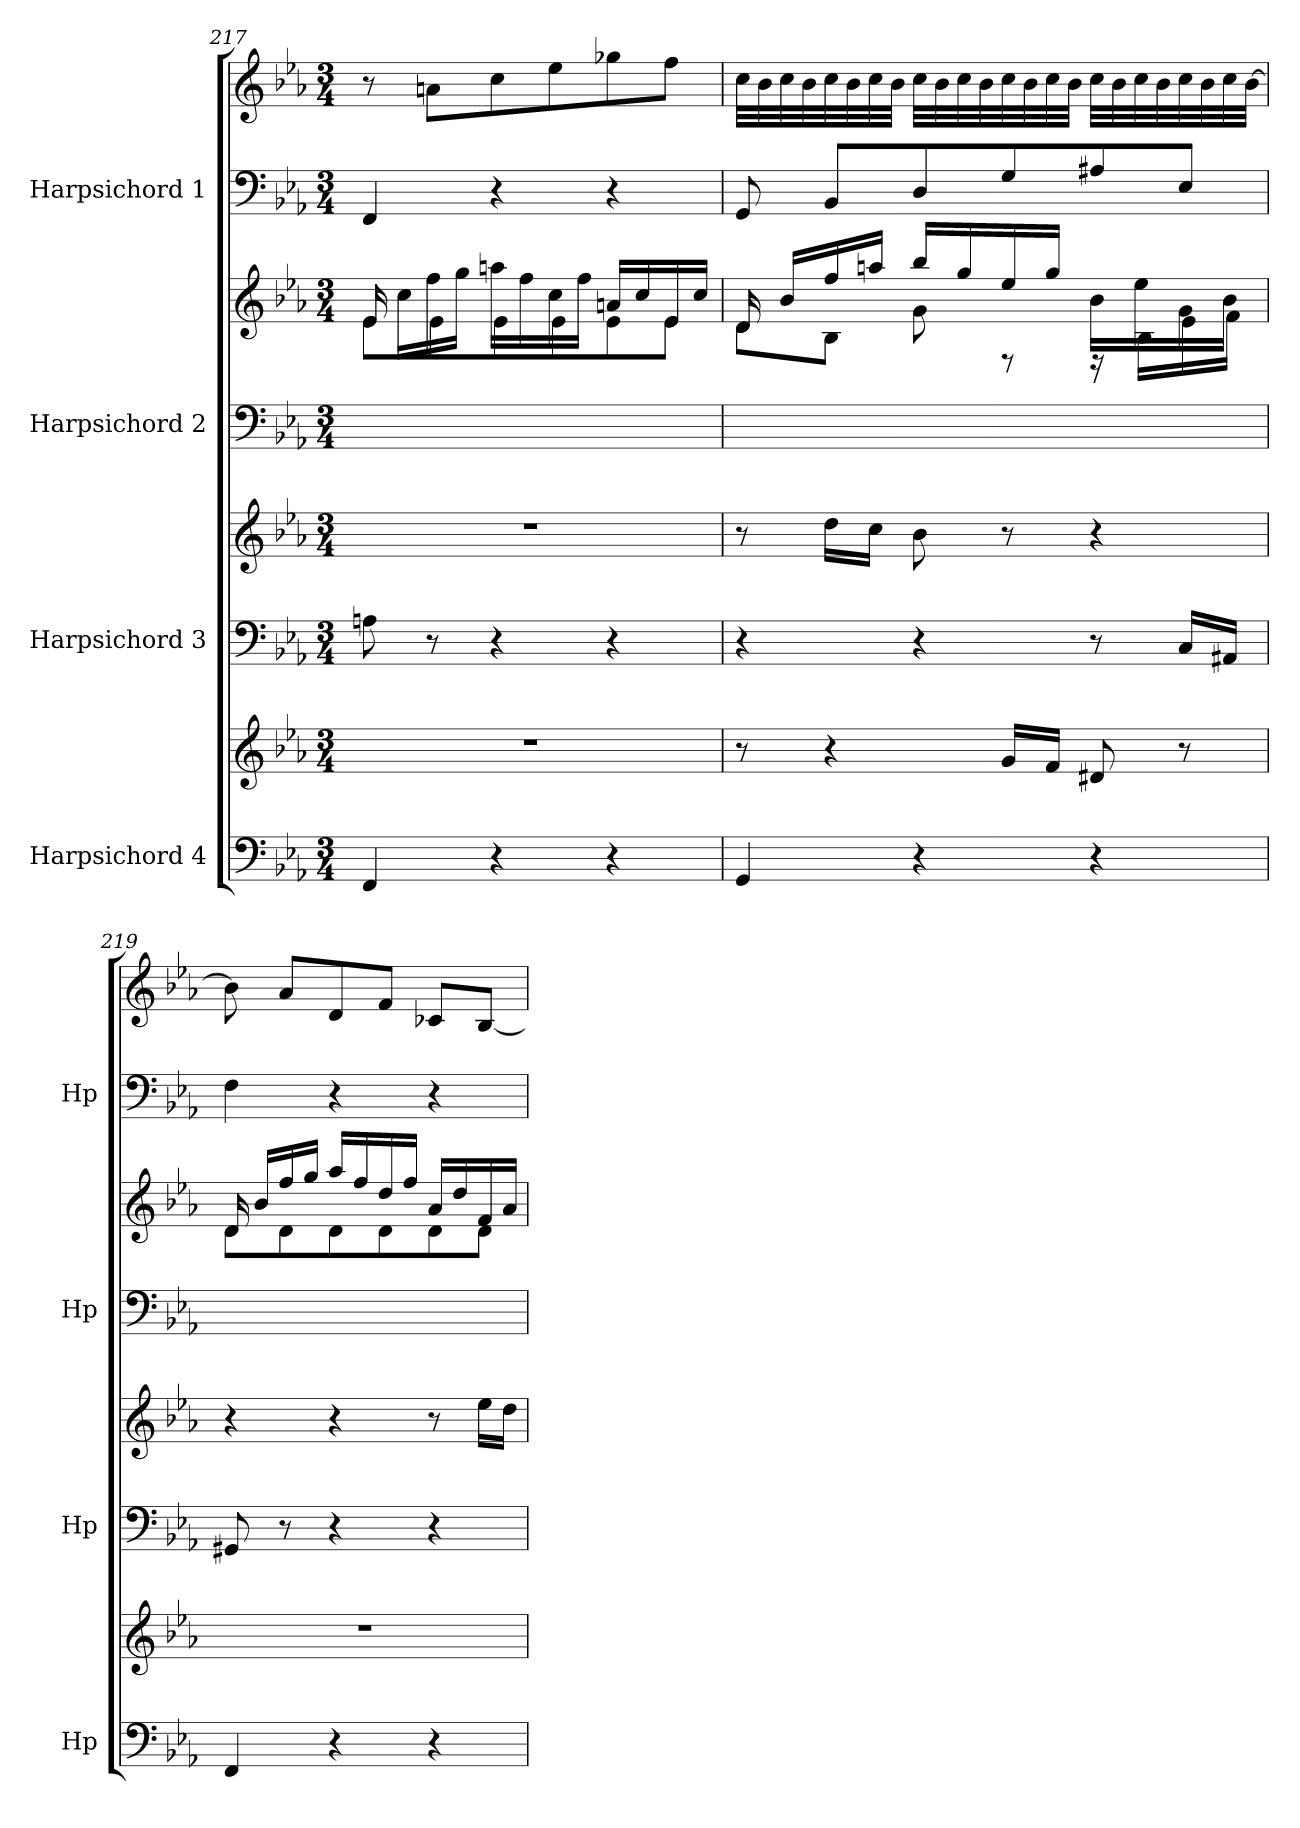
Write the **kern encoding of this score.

**kern	**kern	**kern	**kern	**kern	**kern	**kern	**kern
*part4	*part4	*part3	*part3	*part2	*part2	*part1	*part1
*staff8	*staff7	*staff6	*staff5	*staff4	*staff3	*staff2	*staff1
*I"Harpsichord 4	*	*I"Harpsichord 3	*	*I"Harpsichord 2	*	*I"Harpsichord 1	*
*I'Hp	*	*I'Hp	*	*I'Hp	*	*I'Hp	*
!!LO:PB:g=z
*clefF4	*clefG2	*clefF4	*clefG2	*clefF4	*clefG2	*clefF4	*clefG2
*k[b-e-a-]	*k[b-e-a-]	*k[b-e-a-]	*k[b-e-a-]	*k[b-e-a-]	*k[b-e-a-]	*k[b-e-a-]	*k[b-e-a-]
*M3/4	*M3/4	*M3/4	*M3/4	*M3/4	*M3/4	*M3/4	*M3/4
=217	=217	=217	=217	=217	=217	=217	=217
*	*	*	*	*	*^	*	*
4FF/	2.r	8An\	2.r	2.ryy	16e-/	8e-\L	4FF/	8r
.	.	.	.	.	16cc\LL	.	.	.
.	.	8r	.	.	16ff\	8e-\	.	8an\L
.	.	.	.	.	16gg\JJ	.	.	.
4r	.	4r	.	.	16aan\LL	8e-\	4r	8cc\
.	.	.	.	.	16ff\	.	.	.
.	.	.	.	.	16cc\	8e-\	.	8ee-\
.	.	.	.	.	16ff\JJ	.	.	.
4r	.	4r	.	.	16an/LL	8e-\	4r	8gg-X\
.	.	.	.	.	16cc/	.	.	.
.	.	.	.	.	16e-/	8e-\J	.	8ff\J
.	.	.	.	.	16cc/JJ	.	.	.
=218	=218	=218	=218	=218	=218	=218	=218	=218
4GG/	8r	4r	8r	4.ryy	16d/	8d\L	8GG/	32cc\LLL
.	.	.	.	.	.	.	.	32b-\
.	.	.	.	.	16b-/LL	.	.	32cc\
.	.	.	.	.	.	.	.	32b-\
.	4r	.	16dd\LL	.	16ff/	8B-\J	8BB-/L	32cc\
.	.	.	.	.	.	.	.	32b-\
.	.	.	16cc\JJ	.	16aan/JJ	.	.	32cc\
.	.	.	.	.	.	.	.	32b-\JJJ
4r	.	4r	8b-\	.	16bb-/LL	8g\	8D/	32cc\LLL
.	.	.	.	.	.	.	.	32b-\
.	.	.	.	.	16gg/	.	.	32cc\
.	.	.	.	.	.	.	.	32b-\
.	16g/LL	.	8r	8rb	16ee-/	8.ryy	8G/	32cc\
.	.	.	.	.	.	.	.	32b-\
.	16f/JJ	.	.	.	16gg/JJ	.	.	32cc\
.	.	.	.	.	.	.	.	32b-\JJJ
4r	8d#X/	8r	4r	16rb	16b-\LL	.	8A#X/	32cc\LLL
.	.	.	.	.	.	.	.	32b-\
.	.	.	.	8.ryy	16ee-\	16B-\LL	.	32cc\
.	.	.	.	.	.	.	.	32b-\
.	8r	16C/LL	.	.	16g\	16e-\	8E-/J	32cc\
.	.	.	.	.	.	.	.	32b-\
.	.	16AA#X/JJ	.	.	16b-\JJ	16f\JJ	.	32cc\
.	.	.	.	.	.	.	.	[32b-\JJJ
=219	=219	=219	=219	=219	=219	=219	=219	=219
4FF/	2.r	8GG#X/	4r	2.ryy	16d/	8d\L	4F\	8b-\]
.	.	.	.	.	16b-/LL	.	.	.
.	.	8r	.	.	16ff/	8d\	.	8a-/L
.	.	.	.	.	16gg/JJ	.	.	.
4r	.	4r	4r	.	16aa-/LL	8d\	4r	8d/
.	.	.	.	.	16ff/	.	.	.
.	.	.	.	.	16dd/	8d\	.	8f/J
.	.	.	.	.	16ff/JJ	.	.	.
4r	.	4r	8r	.	16a-/LL	8d\	4r	8c-X/L
.	.	.	.	.	16dd/	.	.	.
.	.	.	16ee-\LL	.	16f/	8d\J	.	[8B-/J
.	.	.	16dd\JJ	.	16a-/JJ	.	.	.
*	*	*	*	*	*v	*v	*	*
=	=	=	=	=	=	=	=
*-	*-	*-	*-	*-	*-	*-	*-
